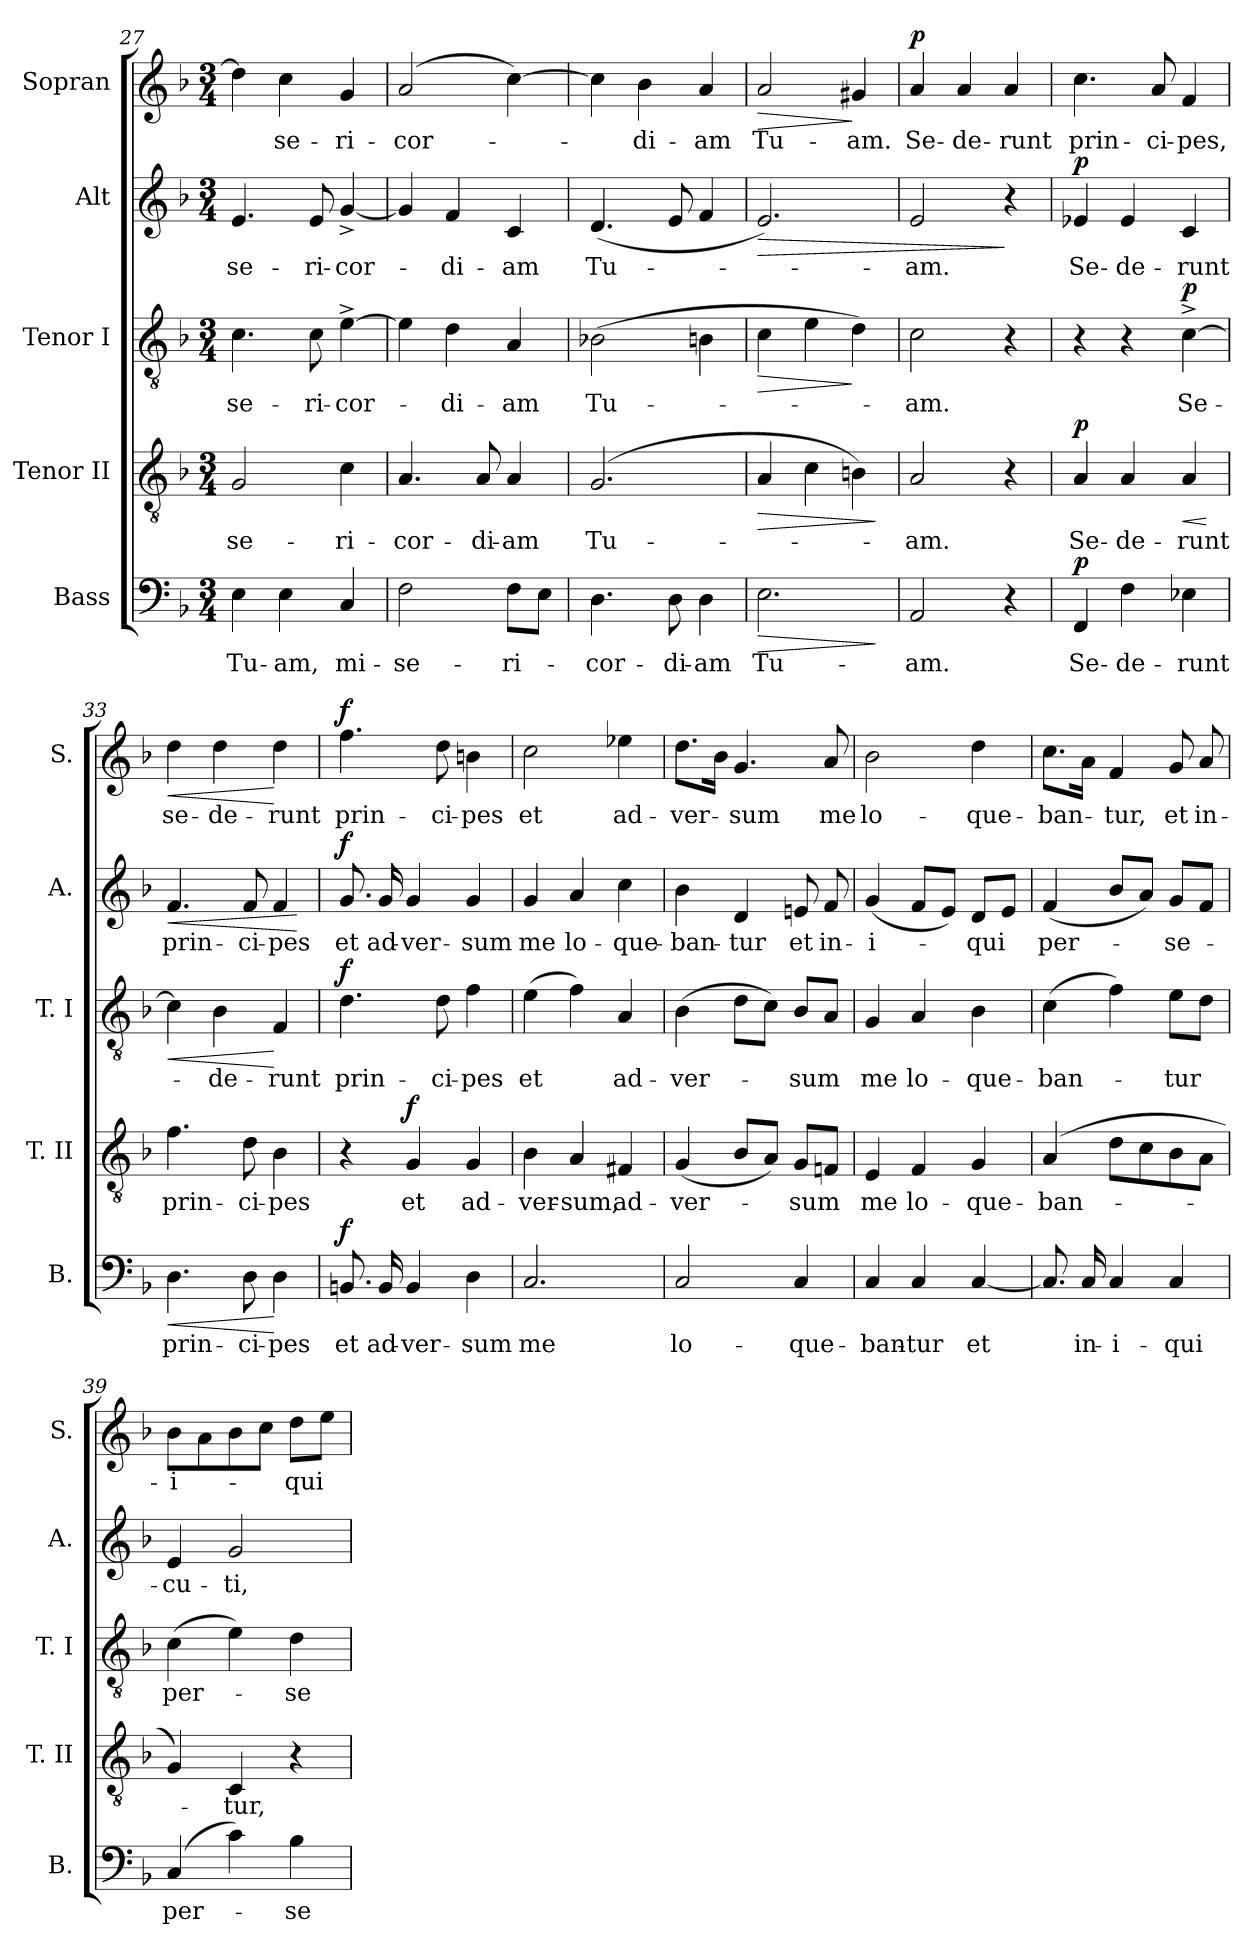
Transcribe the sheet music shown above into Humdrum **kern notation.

**kern	**text	**dynam	**kern	**text	**dynam	**kern	**text	**dynam	**kern	**text	**dynam	**kern	**text	**dynam
*part5	*part5	*part5	*part4	*part4	*part4	*part3	*part3	*part3	*part2	*part2	*part2	*part1	*part1	*part1
*staff5	*staff5	*staff5	*staff4	*staff4	*staff4	*staff3	*staff3	*staff3	*staff2	*staff2	*staff2	*staff1	*staff1	*staff1
*I"Bass	*	*	*I"Tenor II	*	*	*I"Tenor I	*	*	*I"Alt	*	*	*I"Sopran	*	*
*I'B.	*	*	*I'T. II	*	*	*I'T. I	*	*	*I'A.	*	*	*I'S.	*	*
*clefF4	*	*	*clefGv2	*	*	*clefGv2	*	*	*clefG2	*	*	*clefG2	*	*
*k[b-]	*	*	*k[b-]	*	*	*k[b-]	*	*	*k[b-]	*	*	*k[b-]	*	*
*F:	*	*	*F:	*	*	*F:	*	*	*F:	*	*	*F:	*	*
*M3/4	*	*	*M3/4	*	*	*M3/4	*	*	*M3/4	*	*	*M3/4	*	*
=27	=27	=27	=27	=27	=27	=27	=27	=27	=27	=27	=27	=27	=27	=27
!	!LO:LY:b	!	!	!LO:LY:b	!	!	!LO:LY:b	!	!	!LO:LY:b	!	!	!	!
4E\	Tu-	.	2G/	-se-	.	4.c\	-se-	.	4.e/	-se-	.	4dd\]	.	.
!	!LO:LY:b	!	!	!	!	!	!	!	!	!	!	!	!LO:LY:b	!
4E\	-am,	.	.	.	.	.	.	.	.	.	.	4cc\	-se-	.
!	!	!	!	!	!	!	!LO:LY:b	!	!	!LO:LY:b	!	!	!	!
.	.	.	.	.	.	8c\	-ri-	.	8e/	-ri-	.	.	.	.
!	!LO:LY:b	!	!	!LO:LY:b	!	!	!LO:LY:b	!	!	!LO:LY:b	!	!	!LO:LY:b	!
4C/	mi-	.	4c\	-ri-	.	[4e^>\	-cor-	.	[4g^</	-cor-	.	4g/	-ri-	.
!!LO:LB:g=z
=28	=28	=28	=28	=28	=28	=28	=28	=28	=28	=28	=28	=28	=28	=28
!	!LO:LY:b	!	!	!LO:LY:b	!	!	!	!	!	!	!	!	!LO:LY:b	!
2F\	-se-	.	4.A/	-cor-	.	4e\]	.	.	4g/]	.	.	(2a/	-cor-	.
!	!	!	!	!	!	!	!LO:LY:b	!	!	!LO:LY:b	!	!	!	!
.	.	.	.	.	.	4d\	-di-	.	4f/	-di-	.	.	.	.
!	!	!	!	!LO:LY:b	!	!	!	!	!	!	!	!	!	!
.	.	.	8A/	-di-	.	.	.	.	.	.	.	.	.	.
!	!LO:LY:b	!	!	!LO:LY:b	!	!	!LO:LY:b	!	!	!LO:LY:b	!	!	!	!
8F\L	-ri-	.	4A/	-am	.	4A/	-am	.	4c/	-am	.	[4cc\)	.	.
8E\J	.	.	.	.	.	.	.	.	.	.	.	.	.	.
=29	=29	=29	=29	=29	=29	=29	=29	=29	=29	=29	=29	=29	=29	=29
!	!LO:LY:b	!	!	!LO:LY:b	!	!	!LO:LY:b	!	!	!LO:LY:b	!	!	!	!
4.D\	-cor-	.	(2.G/	Tu-	.	(>2B-X\	Tu-	.	(<4.d/	Tu-	.	4cc\]	.	.
!	!	!	!	!	!	!	!	!	!	!	!	!	!LO:LY:b	!
.	.	.	.	.	.	.	.	.	.	.	.	4b-\	-di-	.
!	!LO:LY:b	!	!	!	!	!	!	!	!	!	!	!	!	!
8D\	-di-	.	.	.	.	.	.	.	8e/	.	.	.	.	.
!	!LO:LY:b	!	!	!	!	!	!	!	!	!	!	!	!LO:LY:b	!
4D\	-am	.	.	.	.	4Bn\	.	.	4f/	.	.	4a/	-am	.
=30	=30	=30	=30	=30	=30	=30	=30	=30	=30	=30	=30	=30	=30	=30
!	!LO:LY:b	!LO:HP:b	!	!	!LO:HP:b	!	!	!LO:HP:b	!	!	!LO:HP:b	!	!LO:LY:b	!LO:HP:b
2.E\	Tu-	>	4A/	.	>	4c\	.	>	2.e/)	.	>	2a/	Tu-	>
.	.	.	4c\	.	.	4e\	.	.	.	.	.	.	.	.
!	!	!	!	!	!	!	!	!	!	!	!	!	!LO:LY:b	!
.	.	.	4Bn\)	.	.	4d\)	.	]	.	.	.	4g#X/	-am.	]
.	.	]	.	.	]	.	.	.	.	.	.	.	.	.
=31	=31	=31	=31	=31	=31	=31	=31	=31	=31	=31	=31	=31	=31	=31
!	!LO:LY:b	!	!	!LO:LY:b	!	!	!LO:LY:b	!	!	!LO:LY:b	!	!	!LO:LY:b	!LO:DY:a
2AA/	-am.	.	2A/	-am.	.	2c\	-am.	.	2e/	-am.	.	4a/	Se-	p
!	!	!	!	!	!	!	!	!	!	!	!	!	!LO:LY:b	!
.	.	.	.	.	.	.	.	.	.	.	.	4a/	-de-	.
!	!	!	!	!	!	!	!	!	!	!	!	!	!LO:LY:b	!
4r	.	.	4r	.	.	4r	.	.	4r	.	]	4a/	-runt	.
=32	=32	=32	=32	=32	=32	=32	=32	=32	=32	=32	=32	=32	=32	=32
!	!LO:LY:b	!LO:DY:a	!	!LO:LY:b	!LO:DY:a	!	!	!	!	!LO:LY:b	!LO:DY:a	!	!LO:LY:b	!
4FF/	Se-	p	4A/	Se-	p	4r	.	.	4e-X/	Se-	p	4.cc\	prin-	.
!	!LO:LY:b	!	!	!LO:LY:b	!	!	!	!	!	!LO:LY:b	!	!	!	!
4F\	-de-	.	4A/	-de-	.	4r	.	.	4e-/	-de-	.	.	.	.
!	!	!	!	!	!	!	!	!	!	!	!	!	!LO:LY:b	!
.	.	.	.	.	.	.	.	.	.	.	.	8a/	-ci-	.
!	!LO:LY:b	!	!	!LO:LY:b	!LO:HP:b	!	!LO:LY:b	!LO:DY:a	!	!LO:LY:b	!	!	!LO:LY:b	!
4E-X\	-runt	.	4A/	-runt	<	[4c^>\	Se-	p	4c/	-runt	.	4f/	-pes,	.
.	.	.	.	.	[	.	.	.	.	.	.	.	.	.
=33	=33	=33	=33	=33	=33	=33	=33	=33	=33	=33	=33	=33	=33	=33
!	!LO:LY:b	!LO:HP:b	!	!LO:LY:b	!	!	!	!LO:HP:b	!	!LO:LY:b	!LO:HP:b	!	!LO:LY:b	!LO:HP:b
4.D\	prin-	<	4.f\	prin-	.	4c\]	.	<	4.f/	prin-	<	4dd\	se-	<
!	!	!	!	!	!	!	!LO:LY:b	!	!	!	!	!	!LO:LY:b	!
.	.	.	.	.	.	4B-\	-de-	.	.	.	.	4dd\	-de-	.
!	!LO:LY:b	!	!	!LO:LY:b	!	!	!	!	!	!LO:LY:b	!	!	!	!
8D\	-ci-	.	8d\	-ci-	.	.	.	.	8f/	-ci-	.	.	.	.
!	!LO:LY:b	!	!	!LO:LY:b	!	!	!LO:LY:b	!	!	!LO:LY:b	!	!	!LO:LY:b	!
4D\	-pes	[	4B-\	-pes	.	4F/	-runt	[	4f/	-pes	.	4dd\	-runt	[
.	.	.	.	.	.	.	.	.	.	.	[	.	.	.
=34	=34	=34	=34	=34	=34	=34	=34	=34	=34	=34	=34	=34	=34	=34
!	!LO:LY:b	!LO:DY:a	!	!	!	!	!LO:LY:b	!LO:DY:a	!	!LO:LY:b	!LO:DY:a	!	!LO:LY:b	!LO:DY:a
8.BBn/	et	f	4r	.	.	4.d\	prin-	f	8.g/	et	f	4.ff\	prin-	f
!	!LO:LY:b	!	!	!	!	!	!	!	!	!LO:LY:b	!	!	!	!
16BB/	ad-	.	.	.	.	.	.	.	16g/	ad-	.	.	.	.
!	!LO:LY:b	!	!	!LO:LY:b	!LO:DY:a	!	!	!	!	!LO:LY:b	!	!	!	!
4BB/	-ver-	.	4G/	et	f	.	.	.	4g/	-ver-	.	.	.	.
!	!	!	!	!	!	!	!LO:LY:b	!	!	!	!	!	!LO:LY:b	!
.	.	.	.	.	.	8d\	-ci-	.	.	.	.	8dd\	-ci-	.
!	!LO:LY:b	!	!	!LO:LY:b	!	!	!LO:LY:b	!	!	!LO:LY:b	!	!	!LO:LY:b	!
4D\	-sum	.	4G/	ad-	.	4f\	-pes	.	4g/	-sum	.	4bn\	-pes	.
!!LO:LB:g=z
=35	=35	=35	=35	=35	=35	=35	=35	=35	=35	=35	=35	=35	=35	=35
!	!LO:LY:b	!	!	!LO:LY:b	!	!	!LO:LY:b	!	!	!LO:LY:b	!	!	!LO:LY:b	!
2.C/	me	.	4B-\	-ver-	.	(>4e\	et	.	4g/	me	.	2cc\	et	.
!	!	!	!	!LO:LY:b	!	!	!	!	!	!LO:LY:b	!	!	!	!
.	.	.	4A/	-sum,	.	4f\)	.	.	4a/	lo-	.	.	.	.
!	!	!	!	!LO:LY:b	!	!	!LO:LY:b	!	!	!LO:LY:b	!	!	!LO:LY:b	!
.	.	.	4F#X/	ad-	.	4A/	ad-	.	4cc\	-que-	.	4ee-X\	ad-	.
=36	=36	=36	=36	=36	=36	=36	=36	=36	=36	=36	=36	=36	=36	=36
!	!LO:LY:b	!	!	!LO:LY:b	!	!	!LO:LY:b	!	!	!LO:LY:b	!	!	!LO:LY:b	!
2C/	lo-	.	(<4G/	-ver-	.	(>4B-\	-ver-	.	4b-\	-ban-	.	8.dd\L	-ver-	.
.	.	.	.	.	.	.	.	.	.	.	.	16b-\Jk	.	.
!	!	!	!	!	!	!	!	!	!	!LO:LY:b	!	!	!LO:LY:b	!
.	.	.	8B-/L	.	.	8d\L	.	.	4d/	-tur	.	4.g/	-sum	.
.	.	.	8A/J)	.	.	8c\J)	.	.	.	.	.	.	.	.
!	!LO:LY:b	!	!	!LO:LY:b	!	!	!LO:LY:b	!	!	!LO:LY:b	!	!	!	!
4C/	-que-	.	8G/L	-sum	.	8B-/L	-sum	.	8en/	et	.	.	.	.
!	!	!	!	!	!	!	!	!	!	!LO:LY:b	!	!	!LO:LY:b	!
.	.	.	8Fn/J	.	.	8A/J	.	.	8f/	in-	.	8a/	me	.
=37	=37	=37	=37	=37	=37	=37	=37	=37	=37	=37	=37	=37	=37	=37
!	!LO:LY:b	!	!	!LO:LY:b	!	!	!LO:LY:b	!	!	!LO:LY:b	!	!	!LO:LY:b	!
4C/	-ban-	.	4E/	me	.	4G/	me	.	(<4g/	-i-	.	2b-\	lo-	.
!	!LO:LY:b	!	!	!LO:LY:b	!	!	!LO:LY:b	!	!	!	!	!	!	!
4C/	-tur	.	4F/	lo-	.	4A/	lo-	.	8f/L	.	.	.	.	.
.	.	.	.	.	.	.	.	.	8e/J)	.	.	.	.	.
!	!LO:LY:b	!	!	!LO:LY:b	!	!	!LO:LY:b	!	!	!LO:LY:b	!	!	!LO:LY:b	!
[4C/	et	.	4G/	-que-	.	4B-\	-que-	.	8d/L	-qui	.	4dd\	-que-	.
.	.	.	.	.	.	.	.	.	8e/J	.	.	.	.	.
=38	=38	=38	=38	=38	=38	=38	=38	=38	=38	=38	=38	=38	=38	=38
!	!	!	!	!LO:LY:b	!	!	!LO:LY:b	!	!	!LO:LY:b	!	!	!LO:LY:b	!
8.C/]	.	.	(4A/	-ban-	.	(>4c\	-ban-	.	(<4f/	per-	.	8.cc\L	-ban-	.
!	!LO:LY:b	!	!	!	!	!	!	!	!	!	!	!	!	!
16C/	in-	.	.	.	.	.	.	.	.	.	.	16a\Jk	.	.
!	!LO:LY:b	!	!	!	!	!	!	!	!	!	!	!	!LO:LY:b	!
4C/	-i-	.	8d\L	.	.	4f\)	.	.	8b-/L	.	.	4f/	-tur,	.
.	.	.	8c\	.	.	.	.	.	8a/J)	.	.	.	.	.
!	!LO:LY:b	!	!	!	!	!	!LO:LY:b	!	!	!LO:LY:b	!	!	!LO:LY:b	!
4C/	-qui	.	8B-\	.	.	8e\L	-tur	.	8g/L	-se-	.	8g/	et	.
!	!	!	!	!	!	!	!	!	!	!	!	!	!LO:LY:b	!
.	.	.	8A\J	.	.	8d\J	.	.	8f/J	.	.	8a/	in-	.
=39	=39	=39	=39	=39	=39	=39	=39	=39	=39	=39	=39	=39	=39	=39
!	!LO:LY:b	!	!	!	!	!	!LO:LY:b	!	!	!LO:LY:b	!	!	!LO:LY:b	!
(4C/	per-	.	4G/)	.	.	(>4c\	per-	.	4e/	-cu-	.	8b-\L	-i-	.
.	.	.	.	.	.	.	.	.	.	.	.	8a\	.	.
!	!	!	!	!LO:LY:b	!	!	!	!	!	!LO:LY:b	!	!	!	!
4c\)	.	.	4C/	-tur,	.	4e\)	.	.	2g/	-ti,	.	8b-\	.	.
.	.	.	.	.	.	.	.	.	.	.	.	8cc\J	.	.
!	!LO:LY:b	!	!	!	!	!	!LO:LY:b	!	!	!	!	!	!LO:LY:b	!
4B-\	-se-	.	4r	.	.	4d\	-se-	.	.	.	.	8dd\L	-qui	.
.	.	.	.	.	.	.	.	.	.	.	.	8ee\J	.	.
=	=	=	=	=	=	=	=	=	=	=	=	=	=	=
*-	*-	*-	*-	*-	*-	*-	*-	*-	*-	*-	*-	*-	*-	*-
